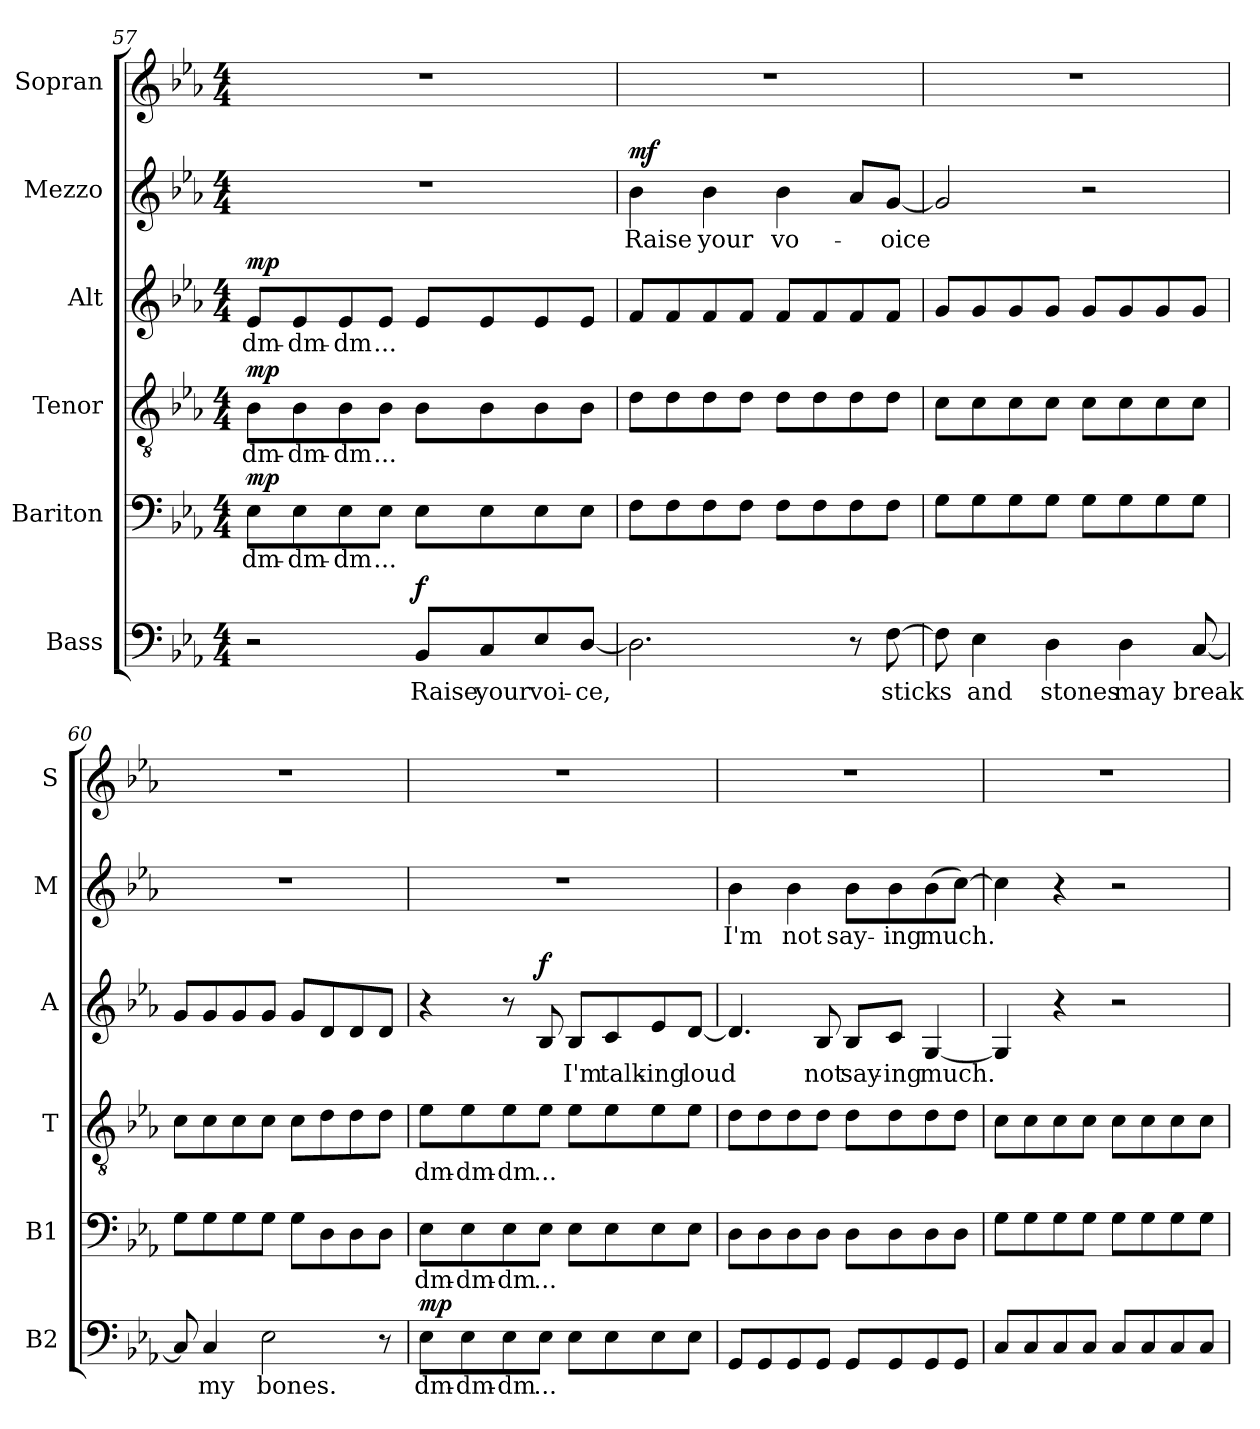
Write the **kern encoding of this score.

**kern	**text	**dynam	**kern	**text	**dynam	**kern	**text	**dynam	**kern	**text	**dynam	**kern	**text	**dynam	**kern
*part6	*part6	*part6	*part5	*part5	*part5	*part4	*part4	*part4	*part3	*part3	*part3	*part2	*part2	*part2	*part1
*staff6	*staff6	*staff6	*staff5	*staff5	*staff5	*staff4	*staff4	*staff4	*staff3	*staff3	*staff3	*staff2	*staff2	*staff2	*staff1
*I"Bass	*	*	*I"Bariton	*	*	*I"Tenor	*	*	*I"Alt	*	*	*I"Mezzo	*	*	*I"Sopran
*I'B2	*	*	*I'B1	*	*	*I'T	*	*	*I'A	*	*	*I'M	*	*	*I'S
!!LO:LB:g=z
*clefF4	*	*	*clefF4	*	*	*clefGv2	*	*	*clefG2	*	*	*clefG2	*	*	*clefG2
*k[b-e-a-]	*	*	*k[b-e-a-]	*	*	*k[b-e-a-]	*	*	*k[b-e-a-]	*	*	*k[b-e-a-]	*	*	*k[b-e-a-]
*M4/4	*	*	*M4/4	*	*	*M4/4	*	*	*M4/4	*	*	*M4/4	*	*	*M4/4
=57	=57	=57	=57	=57	=57	=57	=57	=57	=57	=57	=57	=57	=57	=57	=57
!	!	!	!	!LO:LY:b	!LO:DY:b	!	!LO:LY:b	!LO:DY:b	!	!LO:LY:b	!LO:DY:b	!	!	!	!
2r	.	.	8E-\L	-dm-	mp	8B-\L	-dm-	mp	8e-/L	-dm-	mp	1r	.	.	1r
!	!	!	!	!LO:LY:b	!	!	!LO:LY:b	!	!	!LO:LY:b	!	!	!	!	!
.	.	.	8E-\	-dm-	.	8B-\	-dm-	.	8e-/	-dm-	.	.	.	.	.
!	!	!	!	!LO:LY:b	!	!	!LO:LY:b	!	!	!LO:LY:b	!	!	!	!	!
.	.	.	8E-\	-dm	.	8B-\	-dm	.	8e-/	-dm	.	.	.	.	.
!	!	!	!	!LO:LY:b	!	!	!LO:LY:b	!	!	!LO:LY:b	!	!	!	!	!
.	.	.	8E-\J	...	.	8B-\J	...	.	8e-/J	...	.	.	.	.	.
!	!LO:LY:b	!LO:DY:b	!	!	!	!	!	!	!	!	!	!	!	!	!
8BB-/L	Raise	f	8E-\L	.	.	8B-\L	.	.	8e-/L	.	.	.	.	.	.
!	!LO:LY:b	!	!	!	!	!	!	!	!	!	!	!	!	!	!
8C/	your	.	8E-\	.	.	8B-\	.	.	8e-/	.	.	.	.	.	.
!	!LO:LY:b	!	!	!	!	!	!	!	!	!	!	!	!	!	!
8E-/	voi-	.	8E-\	.	.	8B-\	.	.	8e-/	.	.	.	.	.	.
!	!LO:LY:b	!	!	!	!	!	!	!	!	!	!	!	!	!	!
[8D/J	-ce,	.	8E-\J	.	.	8B-\J	.	.	8e-/J	.	.	.	.	.	.
=58	=58	=58	=58	=58	=58	=58	=58	=58	=58	=58	=58	=58	=58	=58	=58
!	!	!	!	!	!	!	!	!	!	!	!	!	!LO:LY:b	!LO:DY:b	!
2.D\]	.	.	8F\L	.	.	8d\L	.	.	8f/L	.	.	4b-\	Raise	mf	1r
.	.	.	8F\	.	.	8d\	.	.	8f/	.	.	.	.	.	.
!	!	!	!	!	!	!	!	!	!	!	!	!	!LO:LY:b	!	!
.	.	.	8F\	.	.	8d\	.	.	8f/	.	.	4b-\	your	.	.
.	.	.	8F\J	.	.	8d\J	.	.	8f/J	.	.	.	.	.	.
!	!	!	!	!	!	!	!	!	!	!	!	!	!LO:LY:b	!	!
.	.	.	8F\L	.	.	8d\L	.	.	8f/L	.	.	4b-\	vo-	.	.
.	.	.	8F\	.	.	8d\	.	.	8f/	.	.	.	.	.	.
8r	.	.	8F\	.	.	8d\	.	.	8f/	.	.	8a-/L	.	.	.
!	!LO:LY:b	!	!	!	!	!	!	!	!	!	!	!	!LO:LY:b	!	!
[8F\	sticks	.	8F\J	.	.	8d\J	.	.	8f/J	.	.	[8g/J	-oice	.	.
=59	=59	=59	=59	=59	=59	=59	=59	=59	=59	=59	=59	=59	=59	=59	=59
8F\]	.	.	8G\L	.	.	8c\L	.	.	8g/L	.	.	2g/]	.	.	1r
!	!LO:LY:b	!	!	!	!	!	!	!	!	!	!	!	!	!	!
4E-\	and	.	8G\	.	.	8c\	.	.	8g/	.	.	.	.	.	.
.	.	.	8G\	.	.	8c\	.	.	8g/	.	.	.	.	.	.
!	!LO:LY:b	!	!	!	!	!	!	!	!	!	!	!	!	!	!
4D\	stones	.	8G\J	.	.	8c\J	.	.	8g/J	.	.	.	.	.	.
.	.	.	8G\L	.	.	8c\L	.	.	8g/L	.	.	2r	.	.	.
!	!LO:LY:b	!	!	!	!	!	!	!	!	!	!	!	!	!	!
4D\	may	.	8G\	.	.	8c\	.	.	8g/	.	.	.	.	.	.
.	.	.	8G\	.	.	8c\	.	.	8g/	.	.	.	.	.	.
!	!LO:LY:b	!	!	!	!	!	!	!	!	!	!	!	!	!	!
[8C/	break	.	8G\J	.	.	8c\J	.	.	8g/J	.	.	.	.	.	.
!!LO:PB:g=z
=60	=60	=60	=60	=60	=60	=60	=60	=60	=60	=60	=60	=60	=60	=60	=60
8C/]	.	.	8G\L	.	.	8c\L	.	.	8g/L	.	.	1r	.	.	1r
!	!LO:LY:b	!	!	!	!	!	!	!	!	!	!	!	!	!	!
4C/	my	.	8G\	.	.	8c\	.	.	8g/	.	.	.	.	.	.
.	.	.	8G\	.	.	8c\	.	.	8g/	.	.	.	.	.	.
!	!LO:LY:b	!	!	!	!	!	!	!	!	!	!	!	!	!	!
2E-\	bones.	.	8G\J	.	.	8c\J	.	.	8g/J	.	.	.	.	.	.
.	.	.	8G\L	.	.	8c\L	.	.	8g/L	.	.	.	.	.	.
.	.	.	8D\	.	.	8d\	.	.	8d/	.	.	.	.	.	.
.	.	.	8D\	.	.	8d\	.	.	8d/	.	.	.	.	.	.
8r	.	.	8D\J	.	.	8d\J	.	.	8d/J	.	.	.	.	.	.
=61	=61	=61	=61	=61	=61	=61	=61	=61	=61	=61	=61	=61	=61	=61	=61
!	!LO:LY:b	!LO:DY:b	!	!LO:LY:b	!	!	!LO:LY:b	!	!	!	!	!	!	!	!
8E-\L	-dm-	mp	8E-\L	-dm-	.	8e-\L	-dm-	.	4r	.	.	1r	.	.	1r
!	!LO:LY:b	!	!	!LO:LY:b	!	!	!LO:LY:b	!	!	!	!	!	!	!	!
8E-\	-dm-	.	8E-\	-dm-	.	8e-\	-dm-	.	.	.	.	.	.	.	.
!	!LO:LY:b	!	!	!LO:LY:b	!	!	!LO:LY:b	!	!	!	!	!	!	!	!
8E-\	-dm	.	8E-\	-dm	.	8e-\	-dm	.	8r	.	.	.	.	.	.
!	!LO:LY:b	!	!	!LO:LY:b	!	!	!LO:LY:b	!	!	!	!LO:DY:b	!	!	!	!
8E-\J	...	.	8E-\J	...	.	8e-\J	...	.	8B-/	.	f	.	.	.	.
!	!	!	!	!	!	!	!	!	!	!LO:LY:b	!	!	!	!	!
8E-\L	.	.	8E-\L	.	.	8e-\L	.	.	8B-/L	I'm	.	.	.	.	.
!	!	!	!	!	!	!	!	!	!	!LO:LY:b	!	!	!	!	!
8E-\	.	.	8E-\	.	.	8e-\	.	.	8c/	talk-	.	.	.	.	.
!	!	!	!	!	!	!	!	!	!	!LO:LY:b	!	!	!	!	!
8E-\	.	.	8E-\	.	.	8e-\	.	.	8e-/	-ing	.	.	.	.	.
!	!	!	!	!	!	!	!	!	!	!LO:LY:b	!	!	!	!	!
8E-\J	.	.	8E-\J	.	.	8e-\J	.	.	[8d/J	loud	.	.	.	.	.
=62	=62	=62	=62	=62	=62	=62	=62	=62	=62	=62	=62	=62	=62	=62	=62
!	!	!	!	!	!	!	!	!	!	!	!	!	!LO:LY:b	!	!
8GG/L	.	.	8D\L	.	.	8d\L	.	.	4.d/]	.	.	4b-\	I'm	.	1r
8GG/	.	.	8D\	.	.	8d\	.	.	.	.	.	.	.	.	.
!	!	!	!	!	!	!	!	!	!	!	!	!	!LO:LY:b	!	!
8GG/	.	.	8D\	.	.	8d\	.	.	.	.	.	4b-\	not	.	.
!	!	!	!	!	!	!	!	!	!	!LO:LY:b	!	!	!	!	!
8GG/J	.	.	8D\J	.	.	8d\J	.	.	8B-/	not	.	.	.	.	.
!	!	!	!	!	!	!	!	!	!	!LO:LY:b	!	!	!LO:LY:b	!	!
8GG/L	.	.	8D\L	.	.	8d\L	.	.	8B-/L	say-	.	8b-\L	say-	.	.
!	!	!	!	!	!	!	!	!	!	!LO:LY:b	!	!	!LO:LY:b	!	!
8GG/	.	.	8D\	.	.	8d\	.	.	8c/J	-ing	.	8b-\	-ing	.	.
!	!	!	!	!	!	!	!	!	!	!LO:LY:b	!	!	!LO:LY:b	!	!
8GG/	.	.	8D\	.	.	8d\	.	.	[4G/	much.	.	(8b-\	much.	.	.
8GG/J	.	.	8D\J	.	.	8d\J	.	.	.	.	.	[8cc\J)	.	.	.
!!LO:LB:g=z
=63	=63	=63	=63	=63	=63	=63	=63	=63	=63	=63	=63	=63	=63	=63	=63
8C/L	.	.	8G\L	.	.	8c\L	.	.	4G/]	.	.	4cc\]	.	.	1r
8C/	.	.	8G\	.	.	8c\	.	.	.	.	.	.	.	.	.
8C/	.	.	8G\	.	.	8c\	.	.	4r	.	.	4r	.	.	.
8C/J	.	.	8G\J	.	.	8c\J	.	.	.	.	.	.	.	.	.
8C/L	.	.	8G\L	.	.	8c\L	.	.	2r	.	.	2r	.	.	.
8C/	.	.	8G\	.	.	8c\	.	.	.	.	.	.	.	.	.
8C/	.	.	8G\	.	.	8c\	.	.	.	.	.	.	.	.	.
8C/J	.	.	8G\J	.	.	8c\J	.	.	.	.	.	.	.	.	.
=	=	=	=	=	=	=	=	=	=	=	=	=	=	=	=
*-	*-	*-	*-	*-	*-	*-	*-	*-	*-	*-	*-	*-	*-	*-	*-
